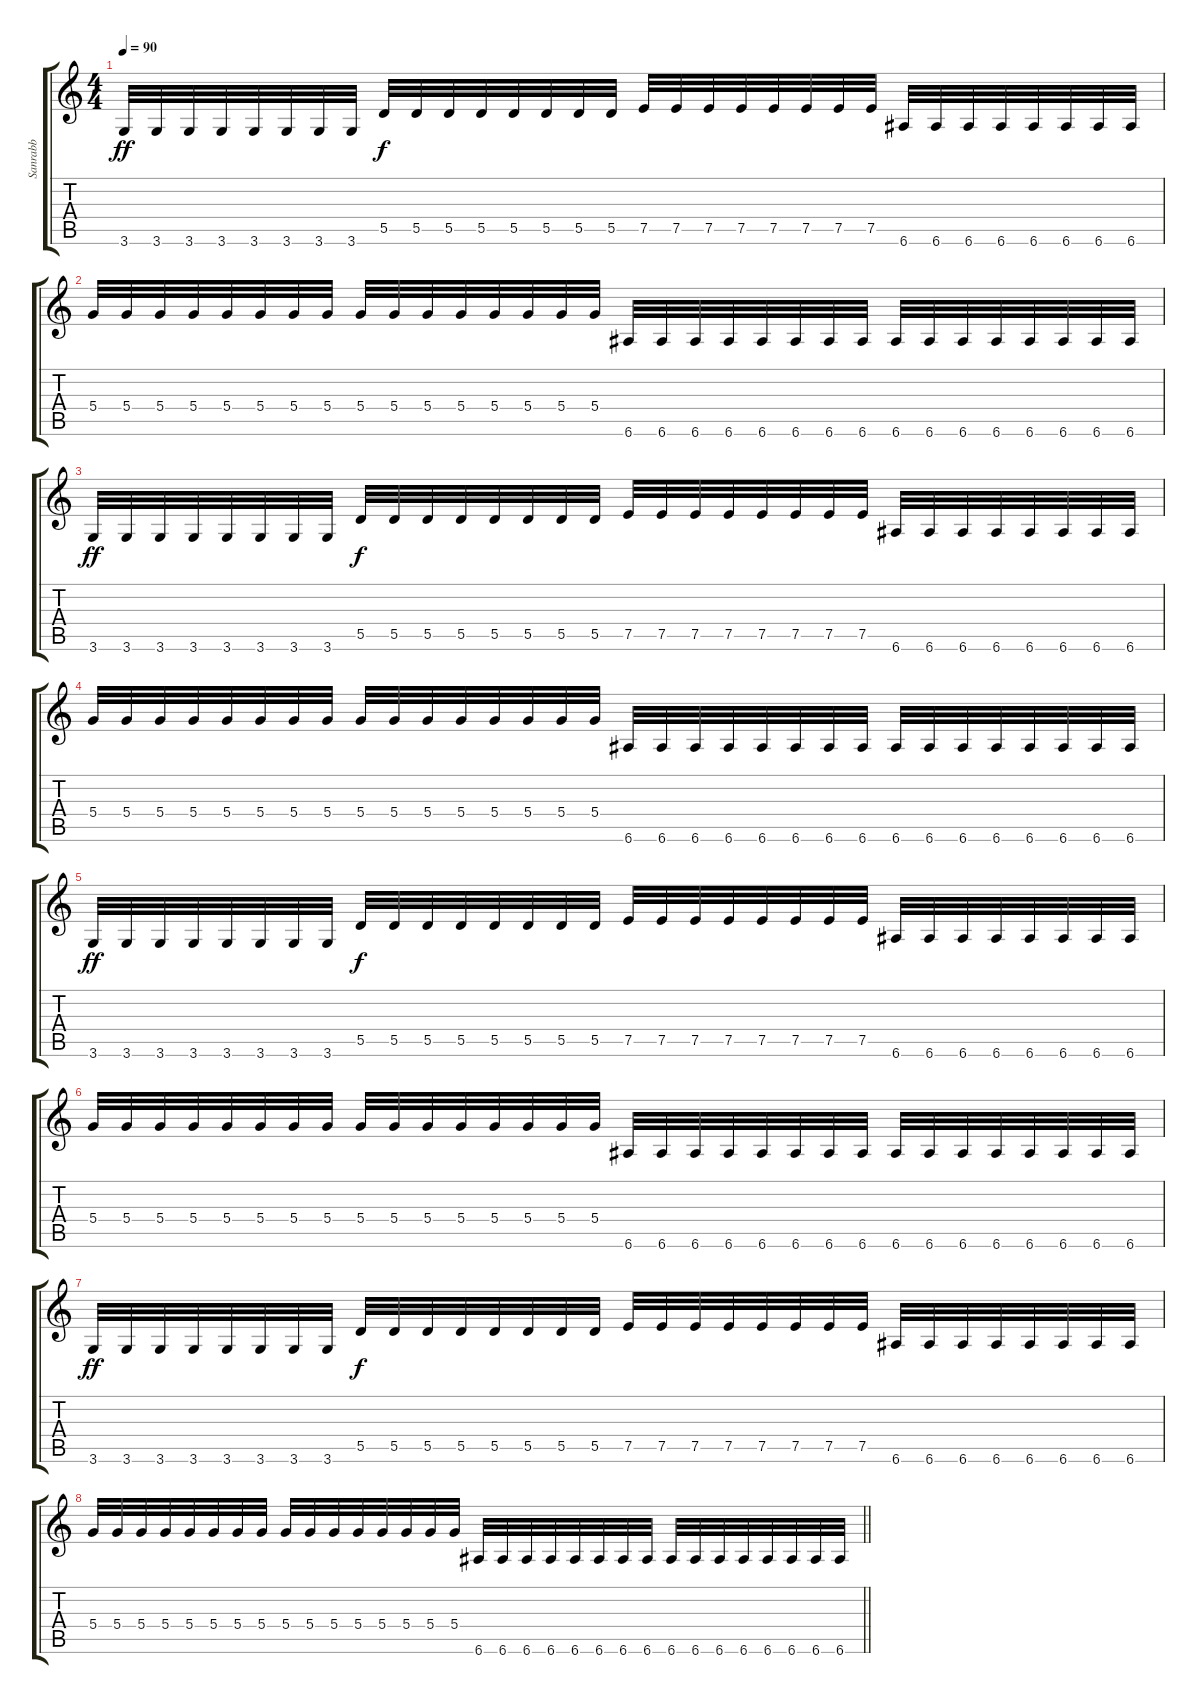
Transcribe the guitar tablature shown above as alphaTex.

\track ("Sanrabb" "Sanrabb") {instrument distortionguitar}
\staff {score tabs}
\tuning (E4 B3 G3 D3 A2 E2) {hide}
\ts (4 4)
\section ("" "")
\tempo 90
\clef g2
\ks c
3.6.32{dy ff} 3.6.32 3.6.32 3.6.32 3.6.32 3.6.32 3.6.32 3.6.32 5.5.32{dy f} 5.5.32 5.5.32 5.5.32 5.5.32 5.5.32 5.5.32 5.5.32 7.5.32 7.5.32 7.5.32 7.5.32 7.5.32 7.5.32 7.5.32 7.5.32 6.6.32 6.6.32 6.6.32 6.6.32 6.6.32 6.6.32 6.6.32 6.6.32 |
5.4.32 5.4.32 5.4.32 5.4.32 5.4.32 5.4.32 5.4.32 5.4.32 5.4.32 5.4.32 5.4.32 5.4.32 5.4.32 5.4.32 5.4.32 5.4.32 6.6.32 6.6.32 6.6.32 6.6.32 6.6.32 6.6.32 6.6.32 6.6.32 6.6.32 6.6.32 6.6.32 6.6.32 6.6.32 6.6.32 6.6.32 6.6.32 |
3.6.32{dy ff} 3.6.32 3.6.32 3.6.32 3.6.32 3.6.32 3.6.32 3.6.32 5.5.32{dy f} 5.5.32 5.5.32 5.5.32 5.5.32 5.5.32 5.5.32 5.5.32 7.5.32 7.5.32 7.5.32 7.5.32 7.5.32 7.5.32 7.5.32 7.5.32 6.6.32 6.6.32 6.6.32 6.6.32 6.6.32 6.6.32 6.6.32 6.6.32 |
5.4.32 5.4.32 5.4.32 5.4.32 5.4.32 5.4.32 5.4.32 5.4.32 5.4.32 5.4.32 5.4.32 5.4.32 5.4.32 5.4.32 5.4.32 5.4.32 6.6.32 6.6.32 6.6.32 6.6.32 6.6.32 6.6.32 6.6.32 6.6.32 6.6.32 6.6.32 6.6.32 6.6.32 6.6.32 6.6.32 6.6.32 6.6.32 |
3.6.32{dy ff} 3.6.32 3.6.32 3.6.32 3.6.32 3.6.32 3.6.32 3.6.32 5.5.32{dy f} 5.5.32 5.5.32 5.5.32 5.5.32 5.5.32 5.5.32 5.5.32 7.5.32 7.5.32 7.5.32 7.5.32 7.5.32 7.5.32 7.5.32 7.5.32 6.6.32 6.6.32 6.6.32 6.6.32 6.6.32 6.6.32 6.6.32 6.6.32 |
5.4.32 5.4.32 5.4.32 5.4.32 5.4.32 5.4.32 5.4.32 5.4.32 5.4.32 5.4.32 5.4.32 5.4.32 5.4.32 5.4.32 5.4.32 5.4.32 6.6.32 6.6.32 6.6.32 6.6.32 6.6.32 6.6.32 6.6.32 6.6.32 6.6.32 6.6.32 6.6.32 6.6.32 6.6.32 6.6.32 6.6.32 6.6.32 |
3.6.32{dy ff} 3.6.32 3.6.32 3.6.32 3.6.32 3.6.32 3.6.32 3.6.32 5.5.32{dy f} 5.5.32 5.5.32 5.5.32 5.5.32 5.5.32 5.5.32 5.5.32 7.5.32 7.5.32 7.5.32 7.5.32 7.5.32 7.5.32 7.5.32 7.5.32 6.6.32 6.6.32 6.6.32 6.6.32 6.6.32 6.6.32 6.6.32 6.6.32 |
\barLineRight lightlight
5.4.32 5.4.32 5.4.32 5.4.32 5.4.32 5.4.32 5.4.32 5.4.32 5.4.32 5.4.32 5.4.32 5.4.32 5.4.32 5.4.32 5.4.32 5.4.32 6.6.32 6.6.32 6.6.32 6.6.32 6.6.32 6.6.32 6.6.32 6.6.32 6.6.32 6.6.32 6.6.32 6.6.32 6.6.32 6.6.32 6.6.32 6.6.32
